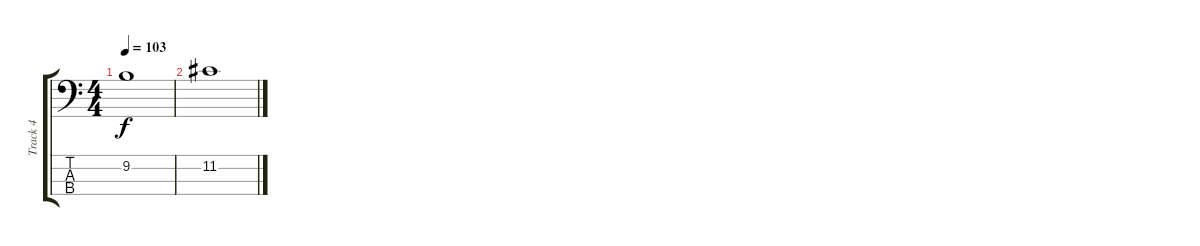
\track ("Track 4" "Track 4") {instrument acousticguitarnylon}
\staff {score tabs}
\tuning (G2 D2 A1 E1) {hide}
\ts (4 4)
\tempo 103
\clef f4
\ks c
9.2.1{dy f} |
11.2.1
